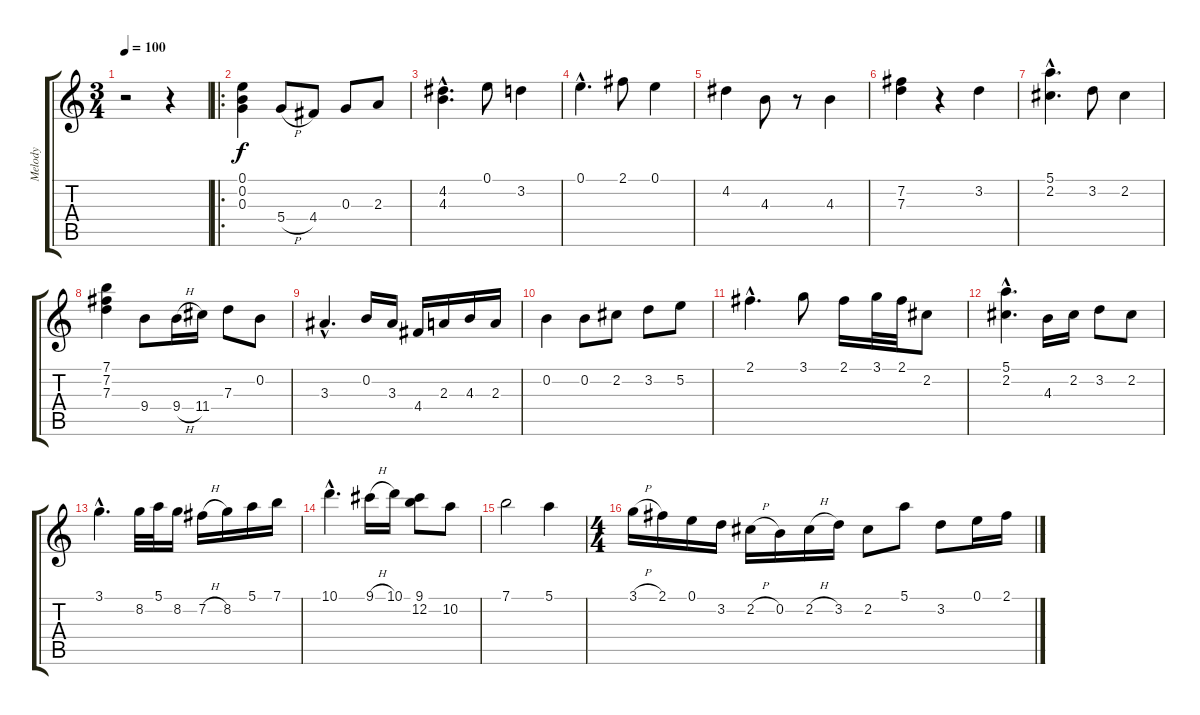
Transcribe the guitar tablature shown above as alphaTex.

\track ("Melody" "Melody") {instrument acousticguitarsteel}
\staff {score tabs}
\tuning (E4 B3 G3 D3 A2 E2) {hide}
\ts (3 4)
\tempo 100
\clef g2
\ks c
r.2{dy f instrument acousticguitarsteel} r.4 |
\ro
(0.1 0.2 0.3).4 5.4{h}.8 4.4.8 0.3.8 2.3.8 |
(4.2{hac} 4.3{hac}).4{d} 0.1.8 3.2.4 |
0.1{hac}.4{d} 2.1.8 0.1.4 |
4.2.4 4.3.8 r.8 4.3.4 |
(7.2 7.3).4 r.4 3.2.4 |
(5.1{hac} 2.2{hac}).4{d} 3.2.8 2.2.4 |
(7.1 7.2 7.3).4 9.4.8 9.4{h}.16 11.4.16 7.3.8 0.2.8 |
3.3{hac}.4{d} 0.2.16 3.3.16 4.4.16 2.3.16 4.3.16 2.3.16 |
0.2.4 0.2.8 2.2.8 3.2.8 5.2.8 |
2.1{hac}.4{d} 3.1.8 2.1.16 3.1.32 2.1.32 2.2.8 |
(5.1{hac} 2.2{hac}).4{d} 4.3.16 2.2.16 3.2.8 2.2.8 |
3.1{hac}.4{d} 8.2.32 5.1.32 8.2.16 7.2{h}.16 8.2.16 5.1.16 7.1.16 |
10.1{hac}.4{d} 9.1{h}.16 10.1.16 (9.1 12.2).8 10.2.8 |
7.1.2 5.1.4 |
\ts (4 4)
3.1{h}.16 2.1.16 0.1.16 3.2.16 2.2{h}.16 0.2.16 2.2{h}.16 3.2.16 2.2.8 5.1.8 3.2.8 0.1.16 2.1.16
